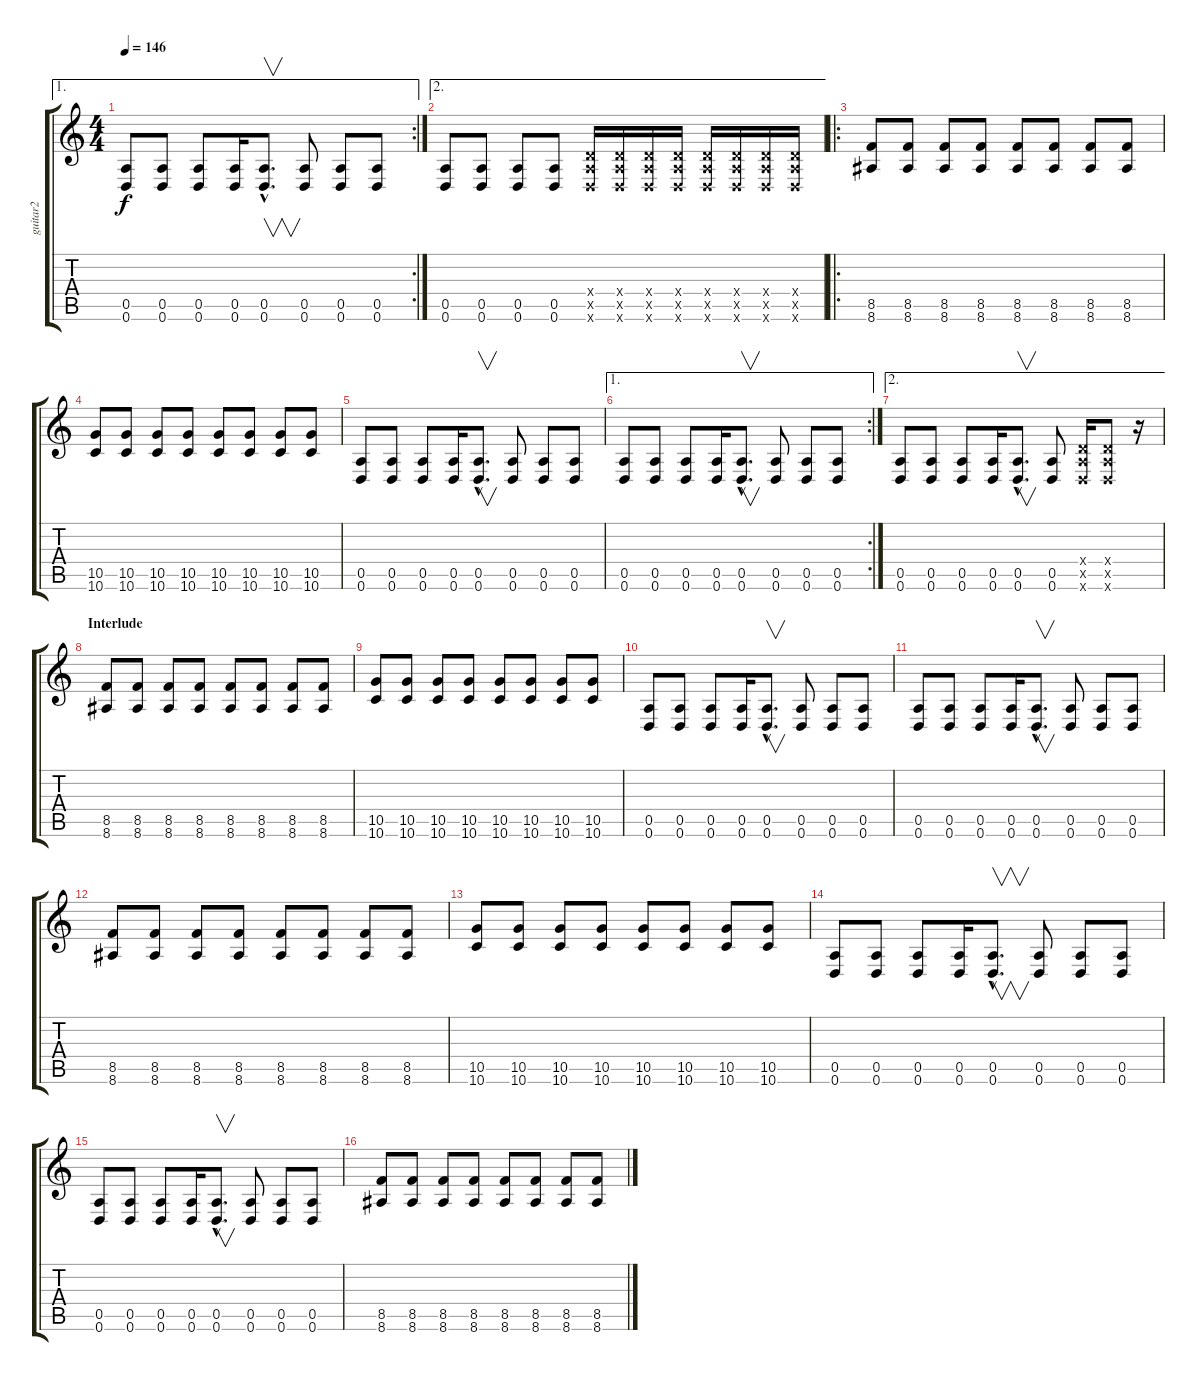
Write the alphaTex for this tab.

\track ("guitar2" "guitar2") {instrument distortionguitar}
\staff {score tabs}
\tuning (E4 B3 G3 D3 A2 D2) {hide}
\ae 1
\rc 2
\ts (4 4)
\tempo 146
\clef g2
\ks c
(0.5 0.6).8{dy f} (0.5 0.6).8 (0.5 0.6).8 (0.5 0.6).16 (0.5{hac} 0.6{hac}).8{v d} (0.5 0.6).8 (0.5 0.6).8 (0.5 0.6).8 |
\ae 2
(0.5 0.6).8 (0.5 0.6).8 (0.5 0.6).8 (0.5 0.6).8 (0.4{x} 0.5{x} 0.6{x}).16 (0.4{x} 0.5{x} 0.6{x}).16 (0.4{x} 0.5{x} 0.6{x}).16 (0.4{x} 0.5{x} 0.6{x}).16 (0.4{x} 0.5{x} 0.6{x}).16 (0.4{x} 0.5{x} 0.6{x}).16 (0.4{x} 0.5{x} 0.6{x}).16 (0.4{x} 0.5{x} 0.6{x}).16 |
\ro
(8.5 8.6).8{instrument overdrivenguitar} (8.5 8.6).8 (8.5 8.6).8 (8.5 8.6).8 (8.5 8.6).8 (8.5 8.6).8 (8.5 8.6).8 (8.5 8.6).8 |
(10.5 10.6).8 (10.5 10.6).8 (10.5 10.6).8 (10.5 10.6).8 (10.5 10.6).8 (10.5 10.6).8 (10.5 10.6).8 (10.5 10.6).8 |
(0.5 0.6).8 (0.5 0.6).8 (0.5 0.6).8 (0.5 0.6).16 (0.5{hac} 0.6{hac}).8{v d} (0.5 0.6).8 (0.5 0.6).8 (0.5 0.6).8 |
\ae 1
\rc 2
(0.5 0.6).8 (0.5 0.6).8 (0.5 0.6).8 (0.5 0.6).16 (0.5{hac} 0.6{hac}).8{v d} (0.5 0.6).8 (0.5 0.6).8 (0.5 0.6).8 |
\ae 2
(0.5 0.6).8 (0.5 0.6).8 (0.5 0.6).8 (0.5 0.6).16 (0.5{hac} 0.6{hac}).8{v d} (0.5 0.6).8 (0.4{x} 0.5{x} 0.6{x}).16 (0.4{x} 0.5{x} 0.6{x}).8 r.16 |
\section ("" "Interlude")
(8.5 8.6).8{instrument overdrivenguitar} (8.5 8.6).8 (8.5 8.6).8 (8.5 8.6).8 (8.5 8.6).8 (8.5 8.6).8 (8.5 8.6).8 (8.5 8.6).8 |
(10.5 10.6).8 (10.5 10.6).8 (10.5 10.6).8 (10.5 10.6).8 (10.5 10.6).8 (10.5 10.6).8 (10.5 10.6).8 (10.5 10.6).8 |
(0.5 0.6).8 (0.5 0.6).8 (0.5 0.6).8 (0.5 0.6).16 (0.5{hac} 0.6{hac}).8{v d} (0.5 0.6).8 (0.5 0.6).8 (0.5 0.6).8 |
(0.5 0.6).8 (0.5 0.6).8 (0.5 0.6).8 (0.5 0.6).16 (0.5{hac} 0.6{hac}).8{v d} (0.5 0.6).8 (0.5 0.6).8 (0.5 0.6).8 |
(8.5 8.6).8{instrument overdrivenguitar} (8.5 8.6).8 (8.5 8.6).8 (8.5 8.6).8 (8.5 8.6).8 (8.5 8.6).8 (8.5 8.6).8 (8.5 8.6).8 |
(10.5 10.6).8 (10.5 10.6).8 (10.5 10.6).8 (10.5 10.6).8 (10.5 10.6).8 (10.5 10.6).8 (10.5 10.6).8 (10.5 10.6).8 |
(0.5 0.6).8 (0.5 0.6).8 (0.5 0.6).8 (0.5 0.6).16 (0.5{hac} 0.6{hac}).8{v d} (0.5 0.6).8 (0.5 0.6).8 (0.5 0.6).8 |
(0.5 0.6).8 (0.5 0.6).8 (0.5 0.6).8 (0.5 0.6).16 (0.5{hac} 0.6{hac}).8{v d} (0.5 0.6).8 (0.5 0.6).8 (0.5 0.6).8 |
(8.5 8.6).8{instrument overdrivenguitar} (8.5 8.6).8 (8.5 8.6).8 (8.5 8.6).8 (8.5 8.6).8 (8.5 8.6).8 (8.5 8.6).8 (8.5 8.6).8
